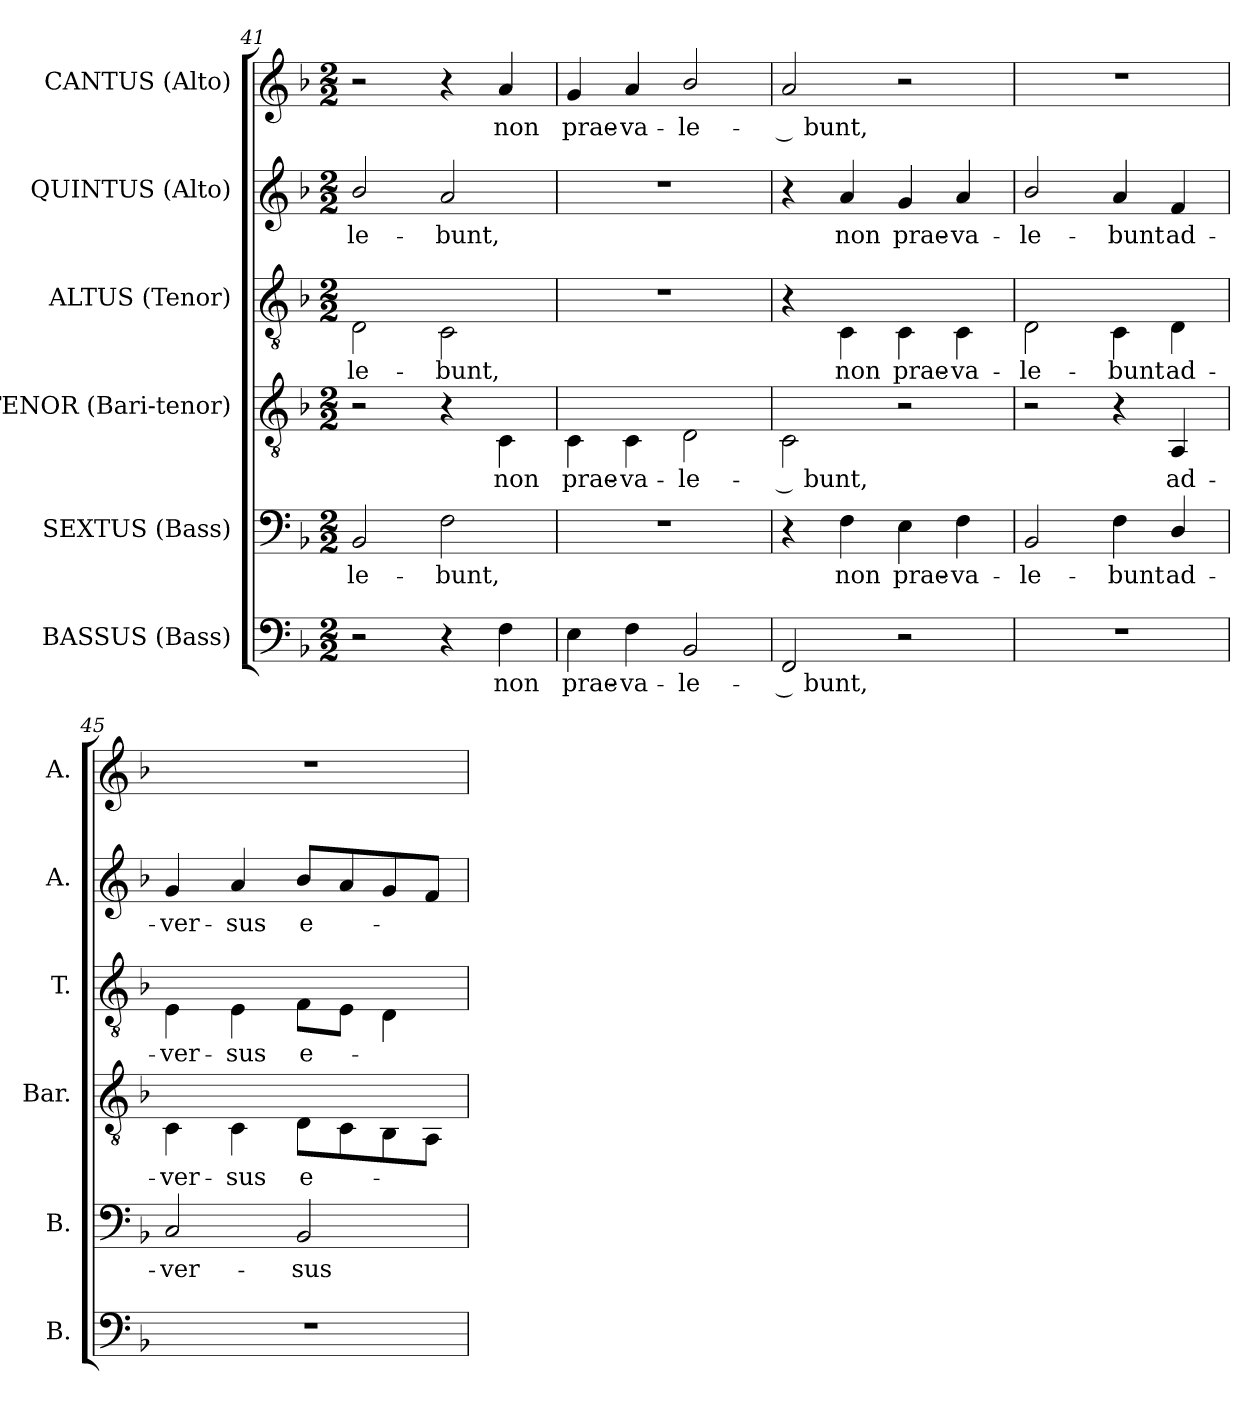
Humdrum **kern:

**kern	**text	**kern	**text	**kern	**text	**kern	**text	**kern	**text	**kern	**text
*part6	*part6	*part5	*part5	*part4	*part4	*part3	*part3	*part2	*part2	*part1	*part1
*staff6	*staff6	*staff5	*staff5	*staff4	*staff4	*staff3	*staff3	*staff2	*staff2	*staff1	*staff1
*I"BASSUS (Bass)	*	*I"SEXTUS (Bass)	*	*I"TENOR (Bari-tenor)	*	*I"ALTUS (Tenor)	*	*I"QUINTUS (Alto)	*	*I"CANTUS (Alto)	*
*I'B.	*	*I'B.	*	*I'Bar.	*	*I'T.	*	*I'A.	*	*I'A.	*
*clefF4	*	*clefF4	*	*clefGv2	*	*clefGv2	*	*clefG2	*	*clefG2	*
*k[b-]	*	*k[b-]	*	*k[b-]	*	*k[b-]	*	*k[b-]	*	*k[b-]	*
*F:	*	*F:	*	*F:	*	*F:	*	*F:	*	*F:	*
*M2/2	*	*M2/2	*	*M2/2	*	*M2/2	*	*M2/2	*	*M2/2	*
=41	=41	=41	=41	=41	=41	=41	=41	=41	=41	=41	=41
!	!	!	!LO:LY:b:color=#000000	!	!	!	!	!	!	!	!
!	!	!	!	!	!	!	!LO:LY:b:color=#000000	!	!	!	!
!	!	!	!	!	!	!	!	!	!LO:LY:b:color=#000000	!	!
2r	.	2BB-i/	-le-	2r	.	2Di\	-le-	2b-i/	-le-	2r	.
!	!	!	!LO:LY:b:color=#000000	!	!	!	!	!	!	!	!
!	!	!	!	!	!	!	!LO:LY:b:color=#000000	!	!	!	!
!	!	!	!	!	!	!	!	!	!LO:LY:b:color=#000000	!	!
4r	.	2Fi\	-bunt,	4r	.	2Ci\	-bunt,	2ai/	-bunt,	4r	.
!	!LO:LY:b:color=#000000	!	!	!	!	!	!	!	!	!	!
!	!	!	!	!	!LO:LY:b:color=#000000	!	!	!	!	!	!
!	!	!	!	!	!	!	!	!	!	!	!LO:LY:b:color=#000000
4Fi\	non	.	.	4Ci\	non	.	.	.	.	4ai/	non
=42	=42	=42	=42	=42	=42	=42	=42	=42	=42	=42	=42
!	!LO:LY:b:color=#000000	!	!	!	!	!	!	!	!	!	!
!	!	!	!	!	!LO:LY:b:color=#000000	!	!	!	!	!	!
!	!	!	!	!	!	!	!	!	!	!	!LO:LY:b:color=#000000
4Ei\	prae-	1r	.	4Ci\	prae-	1r	.	1r	.	4gi/	prae-
!	!LO:LY:b:color=#000000	!	!	!	!	!	!	!	!	!	!
!	!	!	!	!	!LO:LY:b:color=#000000	!	!	!	!	!	!
!	!	!	!	!	!	!	!	!	!	!	!LO:LY:b:color=#000000
4Fi\	-va-	.	.	4Ci\	-va-	.	.	.	.	4ai/	-va-
!	!LO:LY:b:color=#000000	!	!	!	!	!	!	!	!	!	!
!	!	!	!	!	!LO:LY:b:color=#000000	!	!	!	!	!	!
!	!	!	!	!	!	!	!	!	!	!	!LO:LY:b:color=#000000
2BB-i/	-le-	.	.	2Di\	-le-	.	.	.	.	2b-i/	-le-
!!LO:LB:g=z
=43	=43	=43	=43	=43	=43	=43	=43	=43	=43	=43	=43
!	!LO:LY:b:color=#000000	!	!	!	!	!	!	!	!	!	!
!	!	!	!	!	!LO:LY:b:color=#000000	!	!	!	!	!	!
!	!	!	!	!	!	!	!	!	!	!	!LO:LY:b:color=#000000
2FFi/	-­ bunt,	4r	.	2Ci\	-­ bunt,	4r	.	4r	.	2ai/	-­ bunt,
!	!	!	!LO:LY:b:color=#000000	!	!	!	!	!	!	!	!
!	!	!	!	!	!	!	!LO:LY:b:color=#000000	!	!	!	!
!	!	!	!	!	!	!	!	!	!LO:LY:b:color=#000000	!	!
.	.	4Fi\	non	.	.	4Ci\	non	4ai/	non	.	.
!	!	!	!LO:LY:b:color=#000000	!	!	!	!	!	!	!	!
!	!	!	!	!	!	!	!LO:LY:b:color=#000000	!	!	!	!
!	!	!	!	!	!	!	!	!	!LO:LY:b:color=#000000	!	!
2r	.	4Ei\	prae-	2r	.	4Ci\	prae-	4gi/	prae-	2r	.
!	!	!	!LO:LY:b:color=#000000	!	!	!	!	!	!	!	!
!	!	!	!	!	!	!	!LO:LY:b:color=#000000	!	!	!	!
!	!	!	!	!	!	!	!	!	!LO:LY:b:color=#000000	!	!
.	.	4Fi\	-va-	.	.	4Ci\	-va-	4ai/	-va-	.	.
=44	=44	=44	=44	=44	=44	=44	=44	=44	=44	=44	=44
!	!	!	!LO:LY:b:color=#000000	!	!	!	!	!	!	!	!
!	!	!	!	!	!	!	!LO:LY:b:color=#000000	!	!	!	!
!	!	!	!	!	!	!	!	!	!LO:LY:b:color=#000000	!	!
1r	.	2BB-i/	-le-	2r	.	2Di\	-le-	2b-i/	-le-	1r	.
!	!	!	!LO:LY:b:color=#000000	!	!	!	!	!	!	!	!
!	!	!	!	!	!	!	!LO:LY:b:color=#000000	!	!	!	!
!	!	!	!	!	!	!	!	!	!LO:LY:b:color=#000000	!	!
.	.	4Fi\	-bunt	4r	.	4Ci\	-bunt	4ai/	-bunt	.	.
!	!	!	!LO:LY:b:color=#000000	!	!	!	!	!	!	!	!
!	!	!	!	!	!LO:LY:b:color=#000000	!	!	!	!	!	!
!	!	!	!	!	!	!	!LO:LY:b:color=#000000	!	!	!	!
!	!	!	!	!	!	!	!	!	!LO:LY:b:color=#000000	!	!
.	.	4Di/	ad-	4AAi/	ad-	4Di\	ad-	4fi/	ad-	.	.
=45	=45	=45	=45	=45	=45	=45	=45	=45	=45	=45	=45
!	!	!	!LO:LY:b:color=#000000	!	!	!	!	!	!	!	!
!	!	!	!	!	!LO:LY:b:color=#000000	!	!	!	!	!	!
!	!	!	!	!	!	!	!LO:LY:b:color=#000000	!	!	!	!
!	!	!	!	!	!	!	!	!	!LO:LY:b:color=#000000	!	!
1r	.	2Ci/	-ver-	4Ci\	-ver-	4Ei\	-ver-	4gi/	-ver-	1r	.
!	!	!	!	!	!LO:LY:b:color=#000000	!	!	!	!	!	!
!	!	!	!	!	!	!	!LO:LY:b:color=#000000	!	!	!	!
!	!	!	!	!	!	!	!	!	!LO:LY:b:color=#000000	!	!
.	.	.	.	4Ci\	-sus	4Ei\	-sus	4ai/	-sus	.	.
!	!	!	!LO:LY:b:color=#000000	!	!	!	!	!	!	!	!
!	!	!	!	!	!LO:LY:b:color=#000000	!	!	!	!	!	!
!	!	!	!	!	!	!	!LO:LY:b:color=#000000	!	!	!	!
!	!	!	!	!	!	!	!	!	!LO:LY:b:color=#000000	!	!
.	.	2BB-i/	-sus	8Di\L	e-	8Fi\L	e-	8b-i/L	e-	.	.
.	.	.	.	8Ci\	.	8Ei\J	.	8ai/	.	.	.
.	.	.	.	8BB-i\	.	4Di\	.	8gi/	.	.	.
.	.	.	.	8AAi\J	.	.	.	8fi/J	.	.	.
=	=	=	=	=	=	=	=	=	=	=	=
*-	*-	*-	*-	*-	*-	*-	*-	*-	*-	*-	*-
